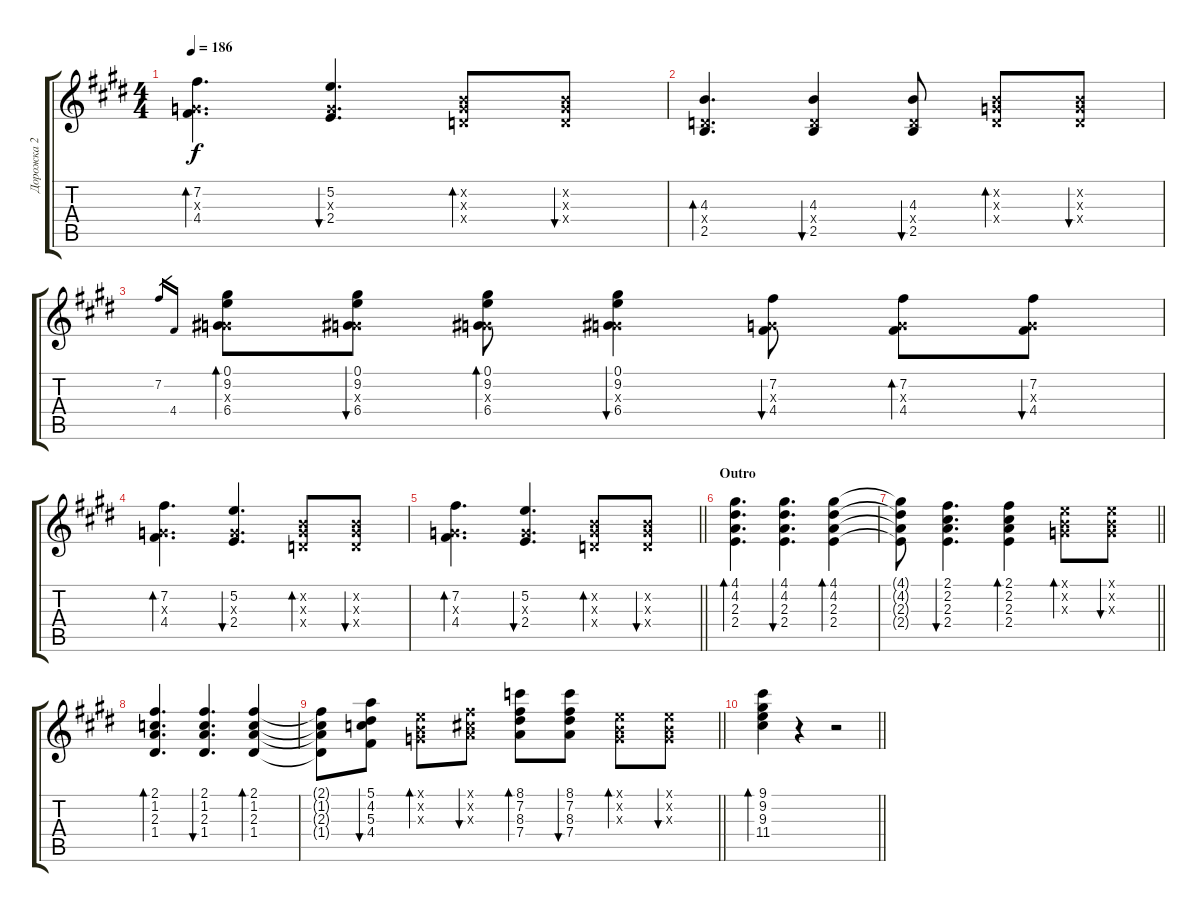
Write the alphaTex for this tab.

\track ("Дорожка 2" "Дорожка 2") {instrument acousticguitarsteel}
\staff {score tabs}
\tuning (E4 B3 G3 D3 A2 E2) {hide}
\ts (4 4)
\tempo 186
\clef g2
\ks c#minor
(7.2 0.3{x} 4.4).4{d bd 60 dy f} (5.2 0.3{x} 2.4).4{d bu 60} (0.2{x} 0.3{x} 0.4{x}).8{bd 60} (0.2{x} 0.3{x} 0.4{x}).8{bu 60} |
(4.3 0.4{x} 2.5).4{d bd 60} (4.3 0.4{x} 2.5).4{bu 60} (4.3 0.4{x} 2.5).8{bu 60} (0.2{x} 0.3{x} 0.4{x}).8{bd 60} (0.2{x} 0.3{x} 0.4{x}).8{bu 60} |
7.2.16{gr} 4.4.16{gr} (0.1 9.2 0.3{x} 6.4).8{bd 60} (0.1 9.2 0.3{x} 6.4).8{bu 60} (0.1 9.2 0.3{x} 6.4).8{bd 60} (0.1 9.2 0.3{x} 6.4).4{bu 60} (7.2 0.3{x} 4.4).8{bu 60} (7.2 0.3{x} 4.4).8{bd 60} (7.2 0.3{x} 4.4).8{bu 60} |
(7.2 0.3{x} 4.4).4{d bd 60} (5.2 0.3{x} 2.4).4{d bu 60} (0.2{x} 0.3{x} 0.4{x}).8{bd 60} (0.2{x} 0.3{x} 0.4{x}).8{bu 60} |
\barLineRight lightlight
(7.2 0.3{x} 4.4).4{d bd 60} (5.2 0.3{x} 2.4).4{d bu 60} (0.2{x} 0.3{x} 0.4{x}).8{bd 60} (0.2{x} 0.3{x} 0.4{x}).8{bu 60} |
\section ("" "Outro")
(4.1 4.2 2.3 2.4).4{d bd 60} (4.1 4.2 2.3 2.4).4{d bu 60} (4.1 4.2 2.3 2.4).4{bd 60} |
\barLineRight lightlight
(4.1{t} 4.2{t} 2.3{t} 2.4{t}).8 (2.1 2.2 2.3 2.4).4{d bu 60} (2.1 2.2 2.3 2.4).4{bd 60} (0.1{x} 0.2{x} 0.3{x}).8{bd 60} (0.1{x} 0.2{x} 0.3{x}).8{bu 60} |
(2.1 1.2 2.3 1.4).4{d bd 60} (2.1 1.2 2.3 1.4).4{d bu 60} (2.1 1.2 2.3 1.4).4{bd 60} |
\barLineRight lightlight
(2.1{t} 1.2{t} 2.3{t} 1.4{t}).8 (5.1 4.2 5.3 4.4).8{bu 60} (0.1{x} 0.2{x} 0.3{x}).8{bd 60} (2.1{x} 2.2{x} 2.3{x}).8{bu 60} (8.1 7.2 8.3 7.4).8{bd 60} (8.1 7.2 8.3 7.4).8{bu 60} (0.1{x} 0.2{x} 0.3{x}).8{bd 60} (0.1{x} 0.2{x} 0.3{x}).8{bu 60} |
\barLineRight lightlight
(9.1 9.2 9.3 11.4).4{bd 60} r.4 r.2
